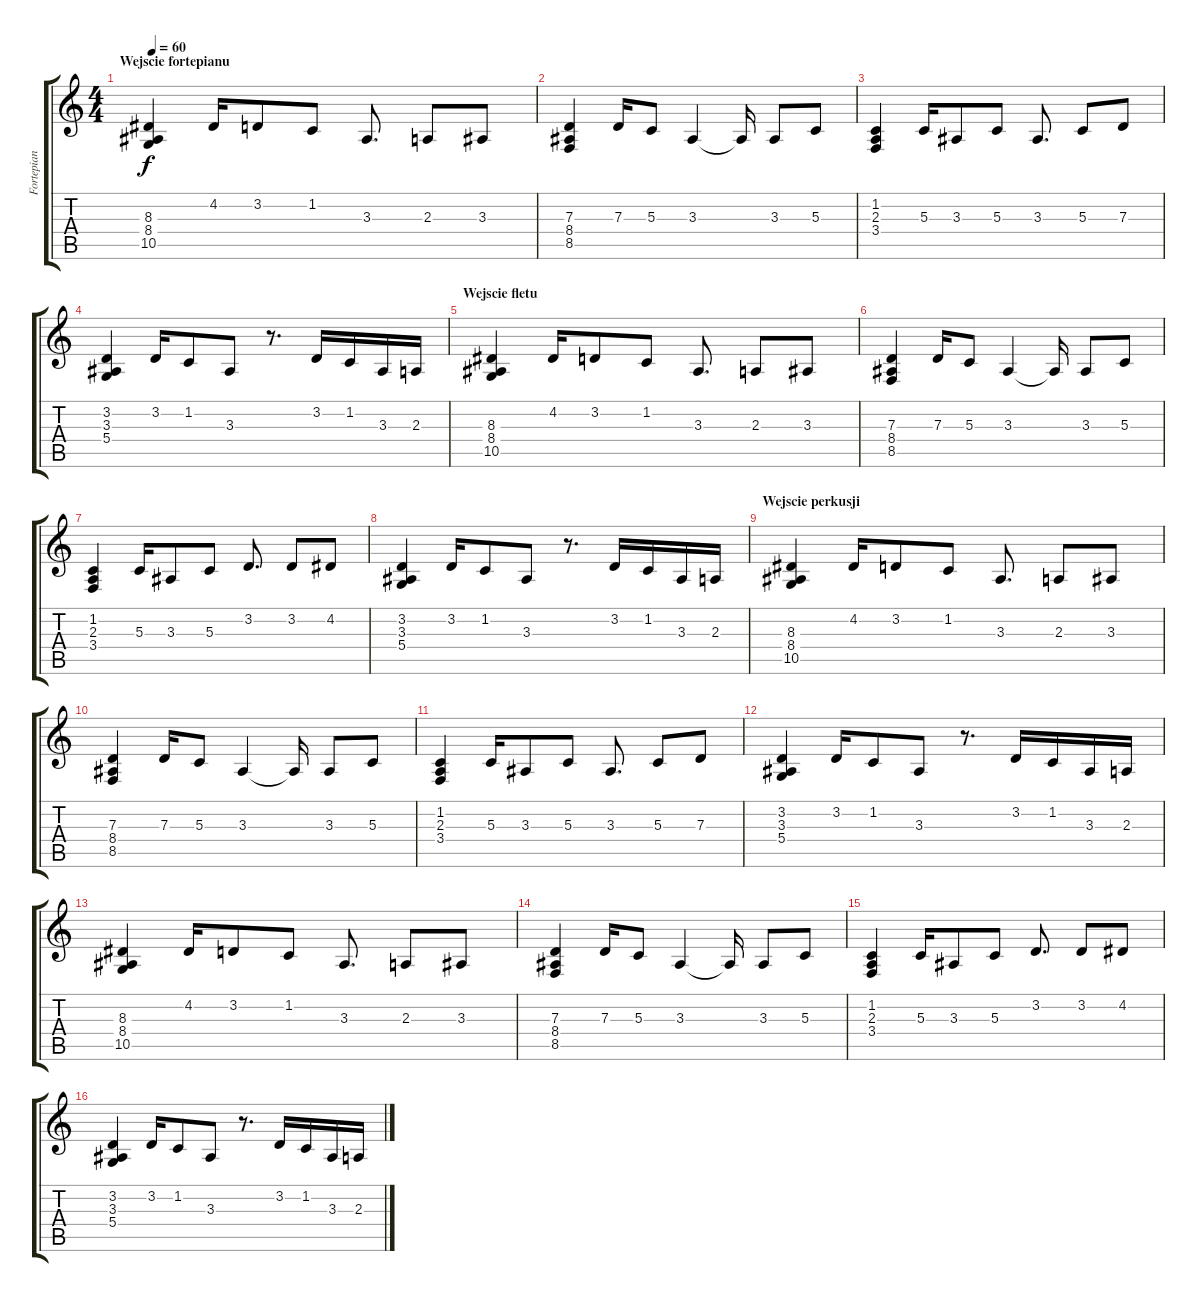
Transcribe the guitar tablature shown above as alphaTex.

\track ("Fortepian (Kuba)" "Fortepian ") {instrument acousticgrandpiano}
\staff {score tabs}
\tuning (E4 B3 G3 D3 A2 E2) {hide}
\ts (4 4)
\section ("" "Wejscie fortepianu")
\tempo 60
\clef g2
\ks c
(8.3 8.4 10.5).4{dy f instrument acousticgrandpiano} 4.2.16 3.2.8 1.2.8 3.3.8{d} 2.3.8 3.3.8 |
(7.3 8.4 8.5).4 7.3.16 5.3.8 3.3.4 3.3{t}.16 3.3.8 5.3.8 |
(1.2 2.3 3.4).4 5.3.16 3.3.8 5.3.8 3.3.8{d} 5.3.8 7.3.8 |
(3.2 3.3 5.4).4 3.2.16 1.2.8 3.3.8 r.8{d} 3.2.16 1.2.16 3.3.16 2.3.16 |
\section ("" "Wejscie fletu")
(8.3 8.4 10.5).4 4.2.16 3.2.8 1.2.8 3.3.8{d} 2.3.8 3.3.8 |
(7.3 8.4 8.5).4 7.3.16 5.3.8 3.3.4 3.3{t}.16 3.3.8 5.3.8 |
(1.2 2.3 3.4).4 5.3.16 3.3.8 5.3.8 3.2.8{d} 3.2.8 4.2.8 |
(3.2 3.3 5.4).4 3.2.16 1.2.8 3.3.8 r.8{d} 3.2.16 1.2.16 3.3.16 2.3.16 |
\section ("" "Wejscie perkusji")
(8.3 8.4 10.5).4 4.2.16 3.2.8 1.2.8 3.3.8{d} 2.3.8 3.3.8 |
(7.3 8.4 8.5).4 7.3.16 5.3.8 3.3.4 3.3{t}.16 3.3.8 5.3.8 |
(1.2 2.3 3.4).4 5.3.16 3.3.8 5.3.8 3.3.8{d} 5.3.8 7.3.8 |
(3.2 3.3 5.4).4 3.2.16 1.2.8 3.3.8 r.8{d} 3.2.16 1.2.16 3.3.16 2.3.16 |
(8.3 8.4 10.5).4 4.2.16 3.2.8 1.2.8 3.3.8{d} 2.3.8 3.3.8 |
(7.3 8.4 8.5).4 7.3.16 5.3.8 3.3.4 3.3{t}.16 3.3.8 5.3.8 |
(1.2 2.3 3.4).4 5.3.16 3.3.8 5.3.8 3.2.8{d} 3.2.8 4.2.8 |
(3.2 3.3 5.4).4 3.2.16 1.2.8 3.3.8 r.8{d} 3.2.16 1.2.16 3.3.16 2.3.16
